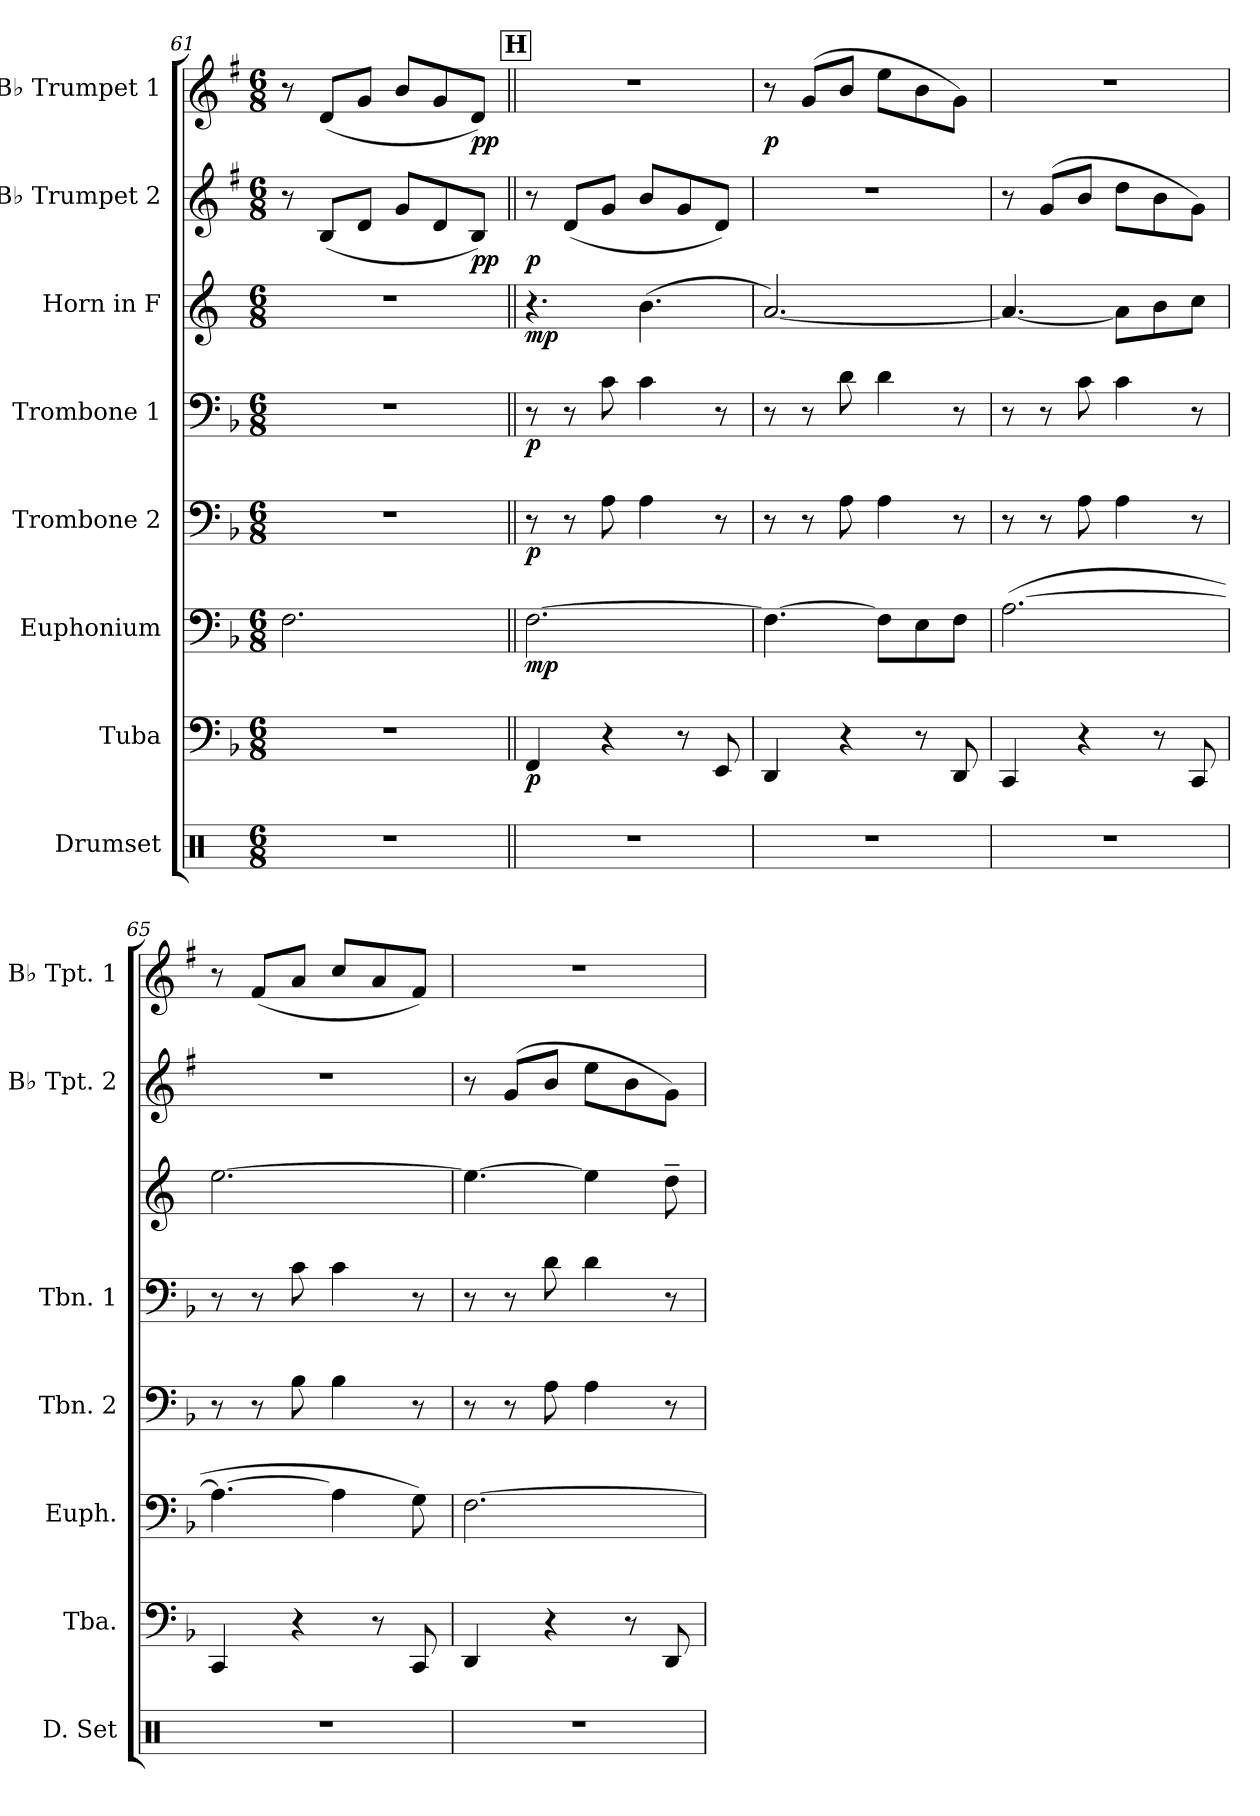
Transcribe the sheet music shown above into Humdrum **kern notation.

**kern	**kern	**dynam	**kern	**dynam	**kern	**dynam	**kern	**dynam	**kern	**dynam	**kern	**dynam	**kern	**dynam
*part8	*part7	*part7	*part6	*part6	*part5	*part5	*part4	*part4	*part3	*part3	*part2	*part2	*part1	*part1
*staff8	*staff7	*staff7	*staff6	*staff6	*staff5	*staff5	*staff4	*staff4	*staff3	*staff3	*staff2	*staff2	*staff1	*staff1
*I"Drumset	*I"Tuba	*	*I"Euphonium	*	*I"Trombone 2	*	*I"Trombone 1	*	*I"Horn in F	*	*I"B♭ Trumpet 2	*	*I"B♭ Trumpet 1	*
*I'D. Set	*I'Tba.	*	*I'Euph.	*	*I'Tbn. 2	*	*I'Tbn. 1	*	*	*	*I'B♭ Tpt. 2	*	*I'B♭ Tpt. 1	*
*clefX	*clefF4	*	*clefF4	*	*clefF4	*	*clefF4	*	*clefG2	*	*clefG2	*	*clefG2	*
*	*	*	*	*	*	*	*	*	*ITrd4c7	*	*ITrd1c2	*	*ITrd1c2	*
*k[]	*k[b-]	*	*k[b-]	*	*k[b-]	*	*k[b-]	*	*k[b-]	*	*k[b-]	*	*k[b-]	*
*M6/8	*M6/8	*	*M6/8	*	*M6/8	*	*M6/8	*	*M6/8	*	*M6/8	*	*M6/8	*
=61	=61	=61	=61	=61	=61	=61	=61	=61	=61	=61	=61	=61	=61	=61
2.r	2.r	.	2.F\	.	2.r	.	2.r	.	2.r	.	8r	.	8r	.
.	.	.	.	.	.	.	.	.	.	.	(<8A/L	.	(<8c/L	.
.	.	.	.	.	.	.	.	.	.	.	8c/J	.	8f/J	.
.	.	.	.	.	.	.	.	.	.	.	8f/L	.	8a/L	.
.	.	.	.	.	.	.	.	.	.	.	8c/	.	8f/	.
!	!	!	!	!	!	!	!	!	!	!	!	!LO:DY:b	!	!LO:DY:b
.	.	.	.	.	.	.	.	.	.	.	8A/J)	pp	8c/J)	pp
!!LO:REH:place=s1:a:B:fs=14:t=H
=62||	=62||	=62||	=62||	=62||	=62||	=62||	=62||	=62||	=62||	=62||	=62||	=62||	=62||	=62||
!	!	!LO:DY:b	!	!LO:DY:b	!	!LO:DY:b	!	!LO:DY:b	!	!LO:DY:b	!	!LO:DY:b	!	!
2.r	4FF/	p	[2.F\	mp	8r	p	8r	p	4.r	mp	8r	p	2.r	.
.	.	.	.	.	8r	.	8r	.	.	.	(<8c/L	.	.	.
.	4r	.	.	.	8A\	.	8c\	.	.	.	8f/J	.	.	.
.	.	.	.	.	4A\	.	4c\	.	(>4.e\	.	8a/L	.	.	.
.	8r	.	.	.	.	.	.	.	.	.	8f/	.	.	.
.	8EE/	.	.	.	8r	.	8r	.	.	.	8c/J)	.	.	.
=63	=63	=63	=63	=63	=63	=63	=63	=63	=63	=63	=63	=63	=63	=63
!	!	!	!	!	!	!	!	!	!	!	!	!	!	!LO:DY:b
2.r	4DD/	.	4.F\_	.	8r	.	8r	.	[2.d/)	.	2.r	.	8r	p
.	.	.	.	.	8r	.	8r	.	.	.	.	.	(>8f/L	.
.	4r	.	.	.	8A\	.	8d\	.	.	.	.	.	8a/J	.
.	.	.	8F\L]	.	4A\	.	4d\	.	.	.	.	.	8dd\L	.
.	8r	.	8E\	.	.	.	.	.	.	.	.	.	8a\	.
.	8DD/	.	8F\J	.	8r	.	8r	.	.	.	.	.	8f\J)	.
=64	=64	=64	=64	=64	=64	=64	=64	=64	=64	=64	=64	=64	=64	=64
2.r	4CC/	.	(>[2.A\	.	8r	.	8r	.	4.d/_	.	8r	.	2.r	.
.	.	.	.	.	8r	.	8r	.	.	.	(>8f/L	.	.	.
.	4r	.	.	.	8A\	.	8c\	.	.	.	8a/J	.	.	.
.	.	.	.	.	4A\	.	4c\	.	8d\L]	.	8cc\L	.	.	.
.	8r	.	.	.	.	.	.	.	8e\	.	8a\	.	.	.
.	8CC/	.	.	.	8r	.	8r	.	8f\J	.	8f\J)	.	.	.
=65	=65	=65	=65	=65	=65	=65	=65	=65	=65	=65	=65	=65	=65	=65
2.r	4CC/	.	4.A\_	.	8r	.	8r	.	[2.a\	.	2.r	.	8r	.
.	.	.	.	.	8r	.	8r	.	.	.	.	.	(<8e/L	.
.	4r	.	.	.	8B-\	.	8c\	.	.	.	.	.	8g/J	.
.	.	.	4A\]	.	4B-\	.	4c\	.	.	.	.	.	8b-/L	.
.	8r	.	.	.	.	.	.	.	.	.	.	.	8g/	.
.	8CC/	.	8G\)	.	8r	.	8r	.	.	.	.	.	8e/J)	.
!!LO:PB:g=z
=66	=66	=66	=66	=66	=66	=66	=66	=66	=66	=66	=66	=66	=66	=66
2.r	4DD/	.	[2.F\	.	8r	.	8r	.	4.a\_	.	8r	.	2.r	.
.	.	.	.	.	8r	.	8r	.	.	.	(>8f/L	.	.	.
.	4r	.	.	.	8A\	.	8d\	.	.	.	8a/J	.	.	.
.	.	.	.	.	4A\	.	4d\	.	4a\]	.	8dd\L	.	.	.
.	8r	.	.	.	.	.	.	.	.	.	8a\	.	.	.
.	8DD/	.	.	.	8r	.	8r	.	8g~\	.	8f\J)	.	.	.
=	=	=	=	=	=	=	=	=	=	=	=	=	=	=
*-	*-	*-	*-	*-	*-	*-	*-	*-	*-	*-	*-	*-	*-	*-
